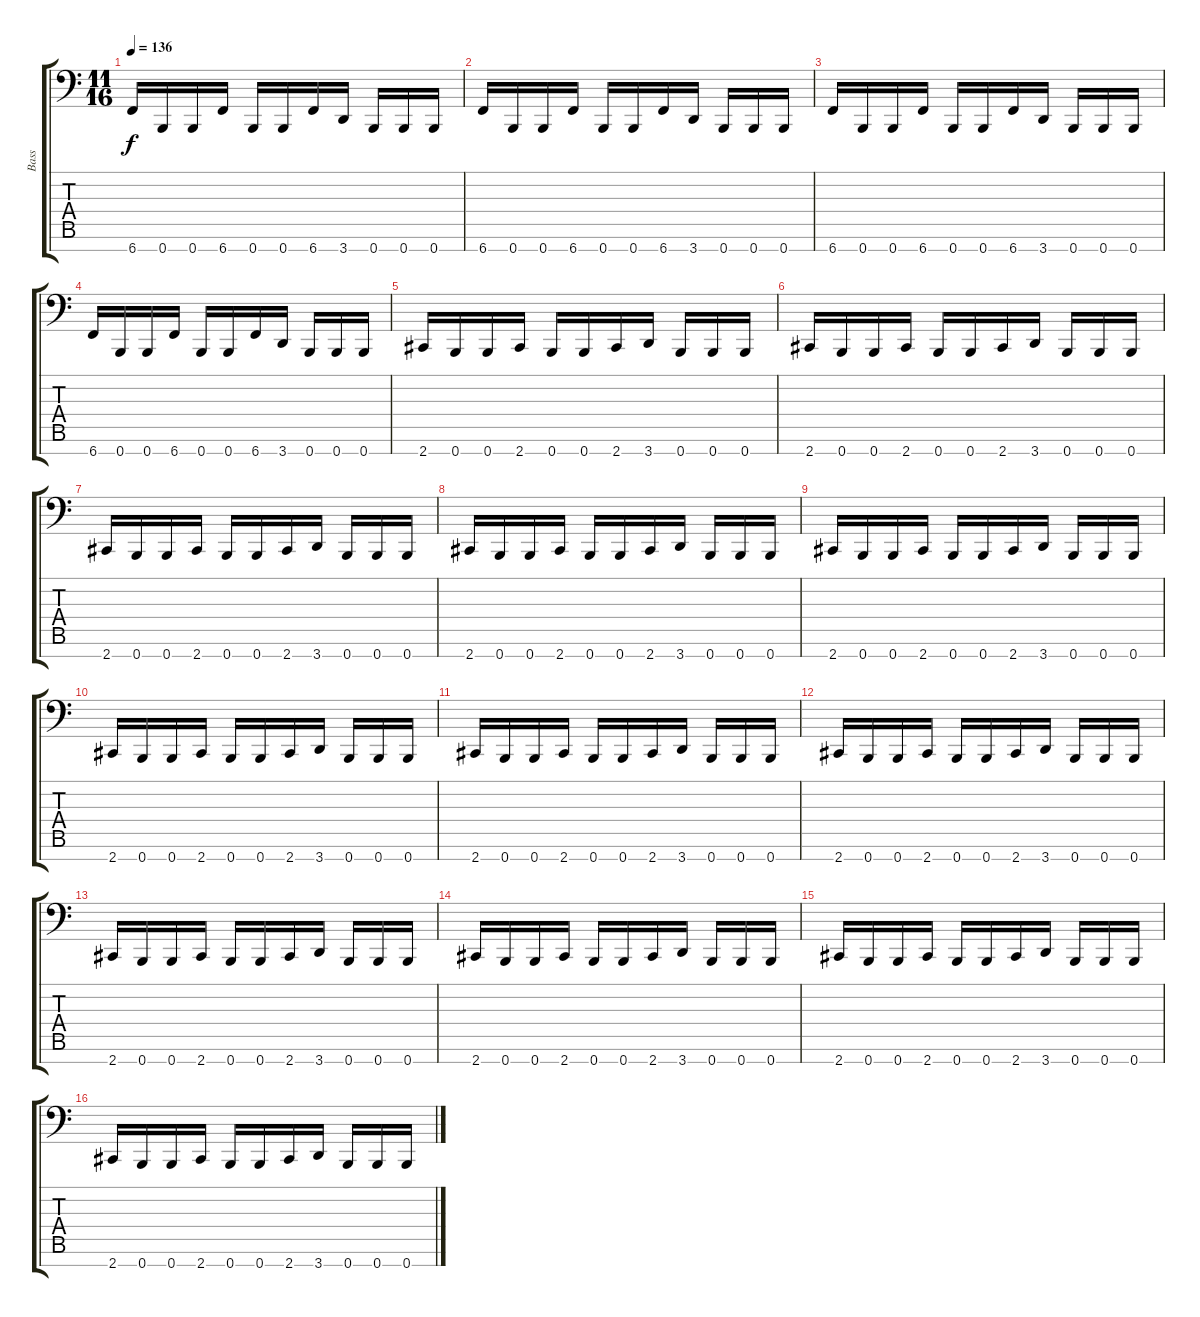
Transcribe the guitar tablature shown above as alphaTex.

\track ("Bass" "Bass") {instrument electricbassfinger}
\staff {score tabs}
\tuning (E3 B2 G2 D2 A1 E1 B0) {hide}
\ts (11 16)
\tempo 136
\clef f4
\ks c
6.7.16{dy f} 0.7.16 0.7.16 6.7.16 0.7.16 0.7.16 6.7.16 3.7.16 0.7.16 0.7.16 0.7.16 |
6.7.16 0.7.16 0.7.16 6.7.16 0.7.16 0.7.16 6.7.16 3.7.16 0.7.16 0.7.16 0.7.16 |
6.7.16 0.7.16 0.7.16 6.7.16 0.7.16 0.7.16 6.7.16 3.7.16 0.7.16 0.7.16 0.7.16 |
6.7.16 0.7.16 0.7.16 6.7.16 0.7.16 0.7.16 6.7.16 3.7.16 0.7.16 0.7.16 0.7.16 |
2.7.16 0.7.16 0.7.16 2.7.16 0.7.16 0.7.16 2.7.16 3.7.16 0.7.16 0.7.16 0.7.16 |
2.7.16 0.7.16 0.7.16 2.7.16 0.7.16 0.7.16 2.7.16 3.7.16 0.7.16 0.7.16 0.7.16 |
2.7.16 0.7.16 0.7.16 2.7.16 0.7.16 0.7.16 2.7.16 3.7.16 0.7.16 0.7.16 0.7.16 |
2.7.16 0.7.16 0.7.16 2.7.16 0.7.16 0.7.16 2.7.16 3.7.16 0.7.16 0.7.16 0.7.16 |
2.7.16 0.7.16 0.7.16 2.7.16 0.7.16 0.7.16 2.7.16 3.7.16 0.7.16 0.7.16 0.7.16 |
2.7.16 0.7.16 0.7.16 2.7.16 0.7.16 0.7.16 2.7.16 3.7.16 0.7.16 0.7.16 0.7.16 |
2.7.16 0.7.16 0.7.16 2.7.16 0.7.16 0.7.16 2.7.16 3.7.16 0.7.16 0.7.16 0.7.16 |
2.7.16 0.7.16 0.7.16 2.7.16 0.7.16 0.7.16 2.7.16 3.7.16 0.7.16 0.7.16 0.7.16 |
2.7.16 0.7.16 0.7.16 2.7.16 0.7.16 0.7.16 2.7.16 3.7.16 0.7.16 0.7.16 0.7.16 |
2.7.16 0.7.16 0.7.16 2.7.16 0.7.16 0.7.16 2.7.16 3.7.16 0.7.16 0.7.16 0.7.16 |
2.7.16 0.7.16 0.7.16 2.7.16 0.7.16 0.7.16 2.7.16 3.7.16 0.7.16 0.7.16 0.7.16 |
2.7.16 0.7.16 0.7.16 2.7.16 0.7.16 0.7.16 2.7.16 3.7.16 0.7.16 0.7.16 0.7.16
